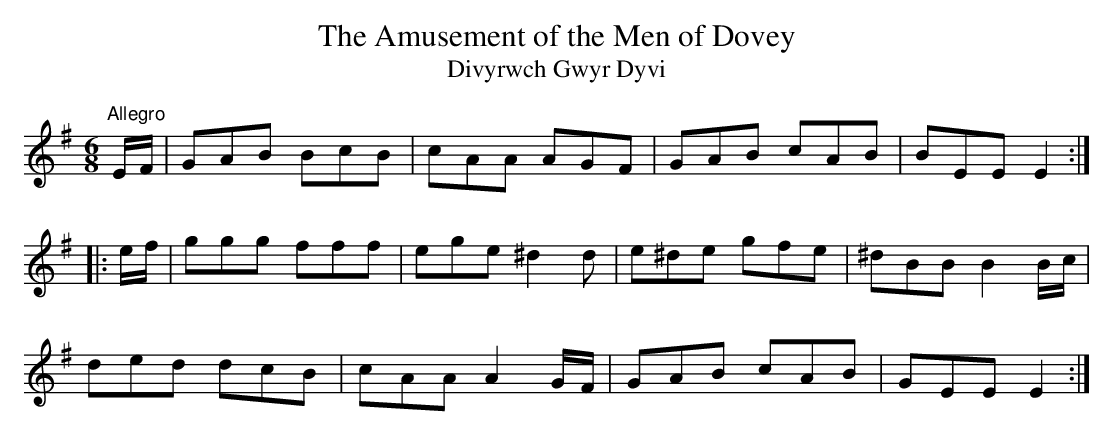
X:1
T:Amusement of the Men of Dovey, The
T:Divyrwch Gwyr Dyvi
M:6/8
L:1/8
K:G
"Allegro"E/F/|GAB BcB|cAA AGF|GAB cAB|BEE E2:|
|:e/f/|ggg fff|ege ^d2d|e^de gfe|^dBB B2 B/c/|
ded dcB|cAA A2 G/F/|GAB cAB|GEE E2:|]
